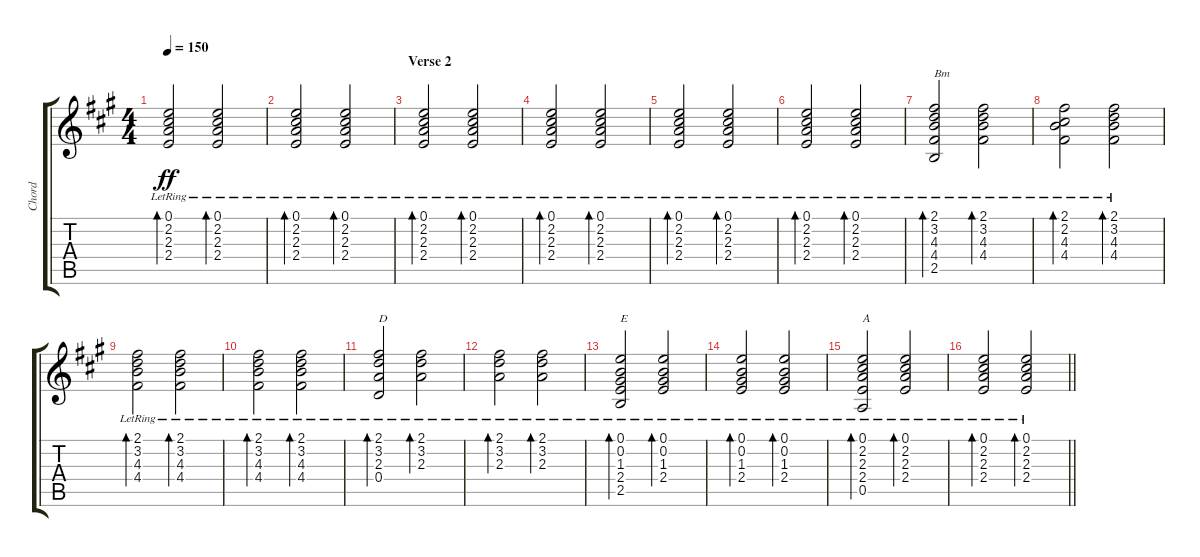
\track ("Chord " "Chord ") {instrument electricguitarmuted}
\staff {score tabs}
\tuning (E4 B3 G3 D3 A2 E2) {hide}
\ts (4 4)
\tempo 150
\clef g2
\ks a
(0.1{lr} 2.2{lr} 2.3{lr} 2.4{lr}).2{bd 60 dy ff} (0.1{lr} 2.2{lr} 2.3{lr} 2.4{lr}).2{bd 60} |
(0.1{lr} 2.2{lr} 2.3{lr} 2.4{lr}).2{bd 60} (0.1{lr} 2.2{lr} 2.3{lr} 2.4{lr}).2{bd 60} |
\section ("" "Verse 2")
(0.1{lr} 2.2{lr} 2.3{lr} 2.4{lr}).2{bd 60} (0.1{lr} 2.2{lr} 2.3{lr} 2.4{lr}).2{bd 60} |
(0.1{lr} 2.2{lr} 2.3{lr} 2.4{lr}).2{bd 60} (0.1{lr} 2.2{lr} 2.3{lr} 2.4{lr}).2{bd 60} |
(0.1{lr} 2.2{lr} 2.3{lr} 2.4{lr}).2{bd 60} (0.1{lr} 2.2{lr} 2.3{lr} 2.4{lr}).2{bd 60} |
(0.1{lr} 2.2{lr} 2.3{lr} 2.4{lr}).2{bd 60} (0.1{lr} 2.2{lr} 2.3{lr} 2.4{lr}).2{bd 60} |
(2.1{lr} 3.2{lr} 4.3{lr} 4.4{lr} 2.5{lr}).2{bd 60 txt "Bm"} (2.1{lr} 3.2{lr} 4.3{lr} 4.4{lr}).2{bd 60} |
(2.1{lr} 2.2{lr} 4.3{lr} 4.4{lr}).2{bd 60} (2.1{lr} 3.2{lr} 4.3{lr} 4.4{lr}).2{bd 60} |
(2.1{lr} 3.2{lr} 4.3{lr} 4.4{lr}).2{bd 60} (2.1{lr} 3.2{lr} 4.3{lr} 4.4{lr}).2{bd 60} |
(2.1{lr} 3.2{lr} 4.3{lr} 4.4{lr}).2{bd 60} (2.1{lr} 3.2{lr} 4.3{lr} 4.4{lr}).2{bd 60} |
(2.1{lr} 3.2{lr} 2.3{lr} 0.4{lr}).2{bd 60 txt "D"} (2.1{lr} 3.2{lr} 2.3{lr}).2{bd 60} |
(2.1{lr} 3.2{lr} 2.3{lr}).2{bd 60} (2.1{lr} 3.2{lr} 2.3{lr}).2{bd 60} |
(0.1{lr} 0.2{lr} 1.3{lr} 2.4{lr} 2.5{lr}).2{bd 60 txt "E"} (0.1{lr} 0.2{lr} 1.3{lr} 2.4{lr}).2{bd 60} |
(0.1{lr} 0.2{lr} 1.3{lr} 2.4{lr}).2{bd 60} (0.1{lr} 0.2{lr} 1.3{lr} 2.4{lr}).2{bd 60} |
(0.1{lr} 2.2{lr} 2.3{lr} 2.4{lr} 0.5{lr}).2{bd 60 txt "A"} (0.1{lr} 2.2{lr} 2.3{lr} 2.4{lr}).2{bd 60} |
\barLineRight lightlight
(0.1{lr} 2.2{lr} 2.3{lr} 2.4{lr}).2{bd 60} (0.1{lr} 2.2{lr} 2.3{lr} 2.4{lr}).2{bd 60}
